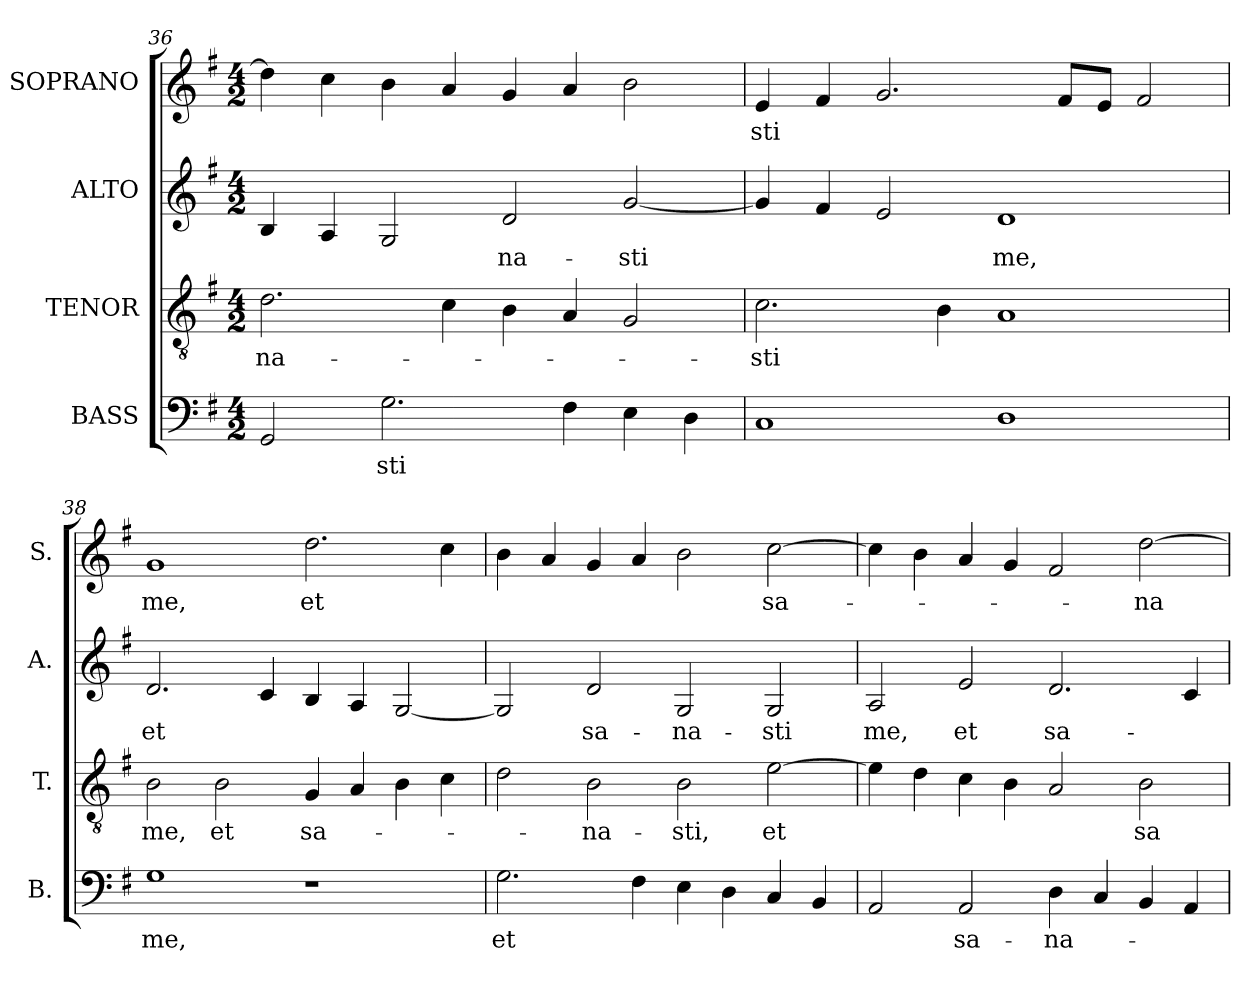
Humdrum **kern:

**kern	**text	**kern	**text	**kern	**text	**kern	**text
*part4	*part4	*part3	*part3	*part2	*part2	*part1	*part1
*staff4	*staff4	*staff3	*staff3	*staff2	*staff2	*staff1	*staff1
*I"BASS	*	*I"TENOR	*	*I"ALTO	*	*I"SOPRANO	*
*I'B.	*	*I'T.	*	*I'A.	*	*I'S.	*
*clefF4	*	*clefGv2	*	*clefG2	*	*clefG2	*
*	*	*ITrd7c12	*	*	*	*	*
*k[f#]	*	*k[f#]	*	*k[f#]	*	*k[f#]	*
*G:	*	*G:	*	*G:	*	*G:	*
*M4/2	*	*M4/2	*	*M4/2	*	*M4/2	*
=36	=36	=36	=36	=36	=36	=36	=36
!	!	!	!LO:LY:b:color=#000000	!	!	!	!
2GGi/	.	2.Di\	-na-	4Bi/	.	4ddi\]	.
.	.	.	.	4Ai/	.	4cci\	.
!	!LO:LY:b:color=#000000	!	!	!	!	!	!
2.Gi\	-sti	.	.	2Gi/	.	4bi\	.
.	.	4Ci\	.	.	.	4ai/	.
!	!	!	!	!	!LO:LY:b:color=#000000	!	!
.	.	4BBi\	.	2di/	-na-	4gi/	.
4F#i\	.	4AAi/	.	.	.	4ai/	.
!	!	!	!	!	!LO:LY:b:color=#000000	!	!
4Ei\	.	2GGi/	.	[2gi/	-sti	2bi\	.
4Di\	.	.	.	.	.	.	.
!!LO:LB:g=z
=37	=37	=37	=37	=37	=37	=37	=37
!	!	!	!LO:LY:b:color=#000000	!	!	!	!
!	!	!	!	!	!	!	!LO:LY:b:color=#000000
1Ci	.	2.Ci\	-sti	4gi/]	.	4ei/	-sti
.	.	.	.	4f#i/	.	4f#i/	.
.	.	.	.	2ei/	.	2.gi/	.
.	.	4BBi\	.	.	.	.	.
!	!	!	!	!	!LO:LY:b:color=#000000	!	!
1Di	.	1AAi	.	1di	me,	.	.
.	.	.	.	.	.	8f#i/L	.
.	.	.	.	.	.	8ei/J	.
.	.	.	.	.	.	2f#i/	.
=38	=38	=38	=38	=38	=38	=38	=38
!	!LO:LY:b:color=#000000	!	!	!	!	!	!
!	!	!	!LO:LY:b:color=#000000	!	!	!	!
!	!	!	!	!	!LO:LY:b:color=#000000	!	!
!	!	!	!	!	!	!	!LO:LY:b:color=#000000
1Gi	me,	2BBi\	me,	2.di/	et	1gi	me,
!	!	!	!LO:LY:b:color=#000000	!	!	!	!
.	.	2BBi\	et	.	.	.	.
.	.	.	.	4ci/	.	.	.
!	!	!	!LO:LY:b:color=#000000	!	!	!	!
!	!	!	!	!	!	!	!LO:LY:b:color=#000000
1r	.	4GGi/	sa-	4Bi/	.	2.ddi\	et
.	.	4AAi/	.	4Ai/	.	.	.
.	.	4BBi\	.	[2Gi/	.	.	.
.	.	4Ci\	.	.	.	4cci\	.
=39	=39	=39	=39	=39	=39	=39	=39
!	!LO:LY:b:color=#000000	!	!	!	!	!	!
2.Gi\	et	2Di\	.	2Gi/]	.	4bi\	.
.	.	.	.	.	.	4ai/	.
!	!	!	!LO:LY:b:color=#000000	!	!	!	!
!	!	!	!	!	!LO:LY:b:color=#000000	!	!
.	.	2BBi\	-na-	2di/	sa-	4gi/	.
4F#i\	.	.	.	.	.	4ai/	.
!	!	!	!LO:LY:b:color=#000000	!	!	!	!
!	!	!	!	!	!LO:LY:b:color=#000000	!	!
4Ei\	.	2BBi\	-sti,	2Gi/	-na-	2bi\	.
4Di\	.	.	.	.	.	.	.
!	!	!	!LO:LY:b:color=#000000	!	!	!	!
!	!	!	!	!	!LO:LY:b:color=#000000	!	!
!	!	!	!	!	!	!	!LO:LY:b:color=#000000
4Ci/	.	[2Ei\	et	2Gi/	-sti	[2cci\	sa-
4BBi/	.	.	.	.	.	.	.
=40	=40	=40	=40	=40	=40	=40	=40
!	!	!	!	!	!LO:LY:b:color=#000000	!	!
2AAi/	.	4Ei\]	.	2Ai/	me,	4cci\]	.
.	.	4Di\	.	.	.	4bi\	.
!	!LO:LY:b:color=#000000	!	!	!	!	!	!
!	!	!	!	!	!LO:LY:b:color=#000000	!	!
2AAi/	sa-	4Ci\	.	2ei/	et	4ai/	.
.	.	4BBi\	.	.	.	4gi/	.
!	!LO:LY:b:color=#000000	!	!	!	!	!	!
!	!	!	!	!	!LO:LY:b:color=#000000	!	!
4Di\	-na-	2AAi/	.	2.di/	sa-	2f#i/	.
4Ci/	.	.	.	.	.	.	.
!	!	!	!LO:LY:b:color=#000000	!	!	!	!
!	!	!	!	!	!	!	!LO:LY:b:color=#000000
4BBi/	.	2BBi\	sa-	.	.	[2ddi\	-na-
4AAi/	.	.	.	4ci/	.	.	.
=	=	=	=	=	=	=	=
*-	*-	*-	*-	*-	*-	*-	*-
